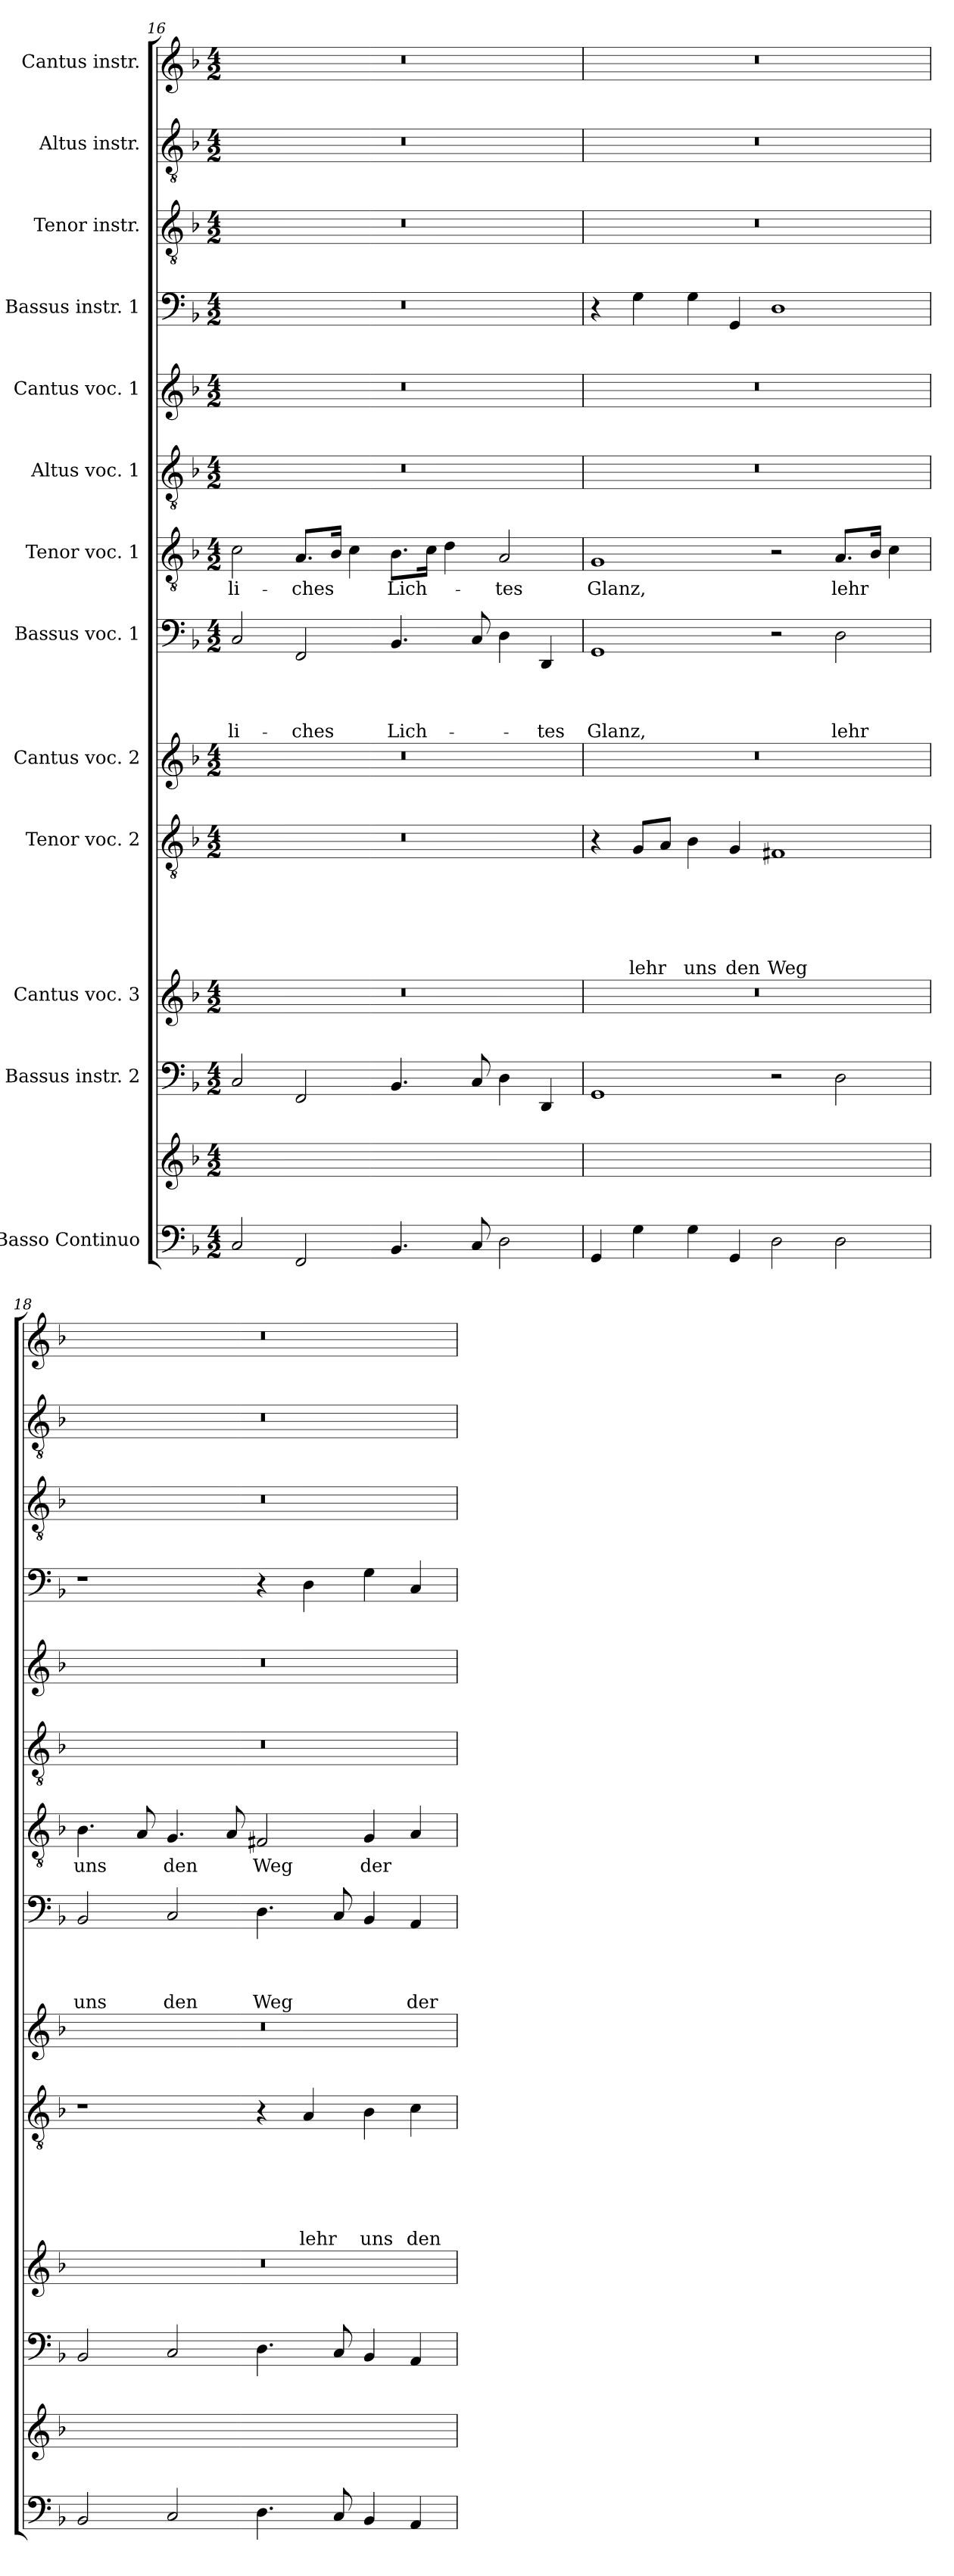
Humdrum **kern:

**kern	**kern	**kern	**kern	**kern	**text	**text	**text	**text	**text	**text	**kern	**kern	**text	**text	**text	**text	**kern	**text	**kern	**kern	**kern	**kern	**kern	**kern
*part14	*part13	*part12	*part11	*part10	*part10	*part10	*part10	*part10	*part10	*part10	*part9	*part8	*part8	*part8	*part8	*part8	*part7	*part7	*part6	*part5	*part4	*part3	*part2	*part1
*staff14	*staff13	*staff12	*staff11	*staff10	*staff10	*staff10	*staff10	*staff10	*staff10	*staff10	*staff9	*staff8	*staff8	*staff8	*staff8	*staff8	*staff7	*staff7	*staff6	*staff5	*staff4	*staff3	*staff2	*staff1
*I"Basso Continuo	*	*I"Bassus instr. 2	*I"Cantus voc. 3	*I"Tenor voc. 2	*	*	*	*	*	*	*I"Cantus voc. 2	*I"Bassus voc. 1	*	*	*	*	*I"Tenor voc. 1	*	*I"Altus voc. 1	*I"Cantus voc. 1	*I"Bassus instr. 1	*I"Tenor instr.	*I"Altus instr.	*I"Cantus instr.
*clefF4	*clefG2	*clefF4	*clefG2	*clefGv2	*	*	*	*	*	*	*clefG2	*clefF4	*	*	*	*	*clefGv2	*	*clefGv2	*clefG2	*clefF4	*clefGv2	*clefGv2	*clefG2
*k[b-]	*k[b-]	*k[b-]	*k[b-]	*k[b-]	*	*	*	*	*	*	*k[b-]	*k[b-]	*	*	*	*	*k[b-]	*	*k[b-]	*k[b-]	*k[b-]	*k[b-]	*k[b-]	*k[b-]
*F:	*F:	*F:	*F:	*F:	*	*	*	*	*	*	*F:	*F:	*	*	*	*	*F:	*	*F:	*F:	*F:	*F:	*F:	*F:
*M4/2	*M4/2	*M4/2	*M4/2	*M4/2	*	*	*	*	*	*	*M4/2	*M4/2	*	*	*	*	*M4/2	*	*M4/2	*M4/2	*M4/2	*M4/2	*M4/2	*M4/2
=16	=16	=16	=16	=16	=16	=16	=16	=16	=16	=16	=16	=16	=16	=16	=16	=16	=16	=16	=16	=16	=16	=16	=16	=16
!	!	!	!	!	!	!	!	!	!	!	!	!	!	!	!	!LO:LY:b	!	!LO:LY:b	!	!	!	!	!	!
2C/	0ryy	2C/	0r	0r	.	.	.	.	.	.	0r	2C/	.	.	.	-li-	2c\	-li-	0r	0r	0r	0r	0r	0r
!	!	!	!	!	!	!	!	!	!	!	!	!	!	!	!	!LO:LY:b	!	!LO:LY:b	!	!	!	!	!	!
2FF/	.	2FF/	.	.	.	.	.	.	.	.	.	2FF/	.	.	.	-ches	8.A/L	-ches	.	.	.	.	.	.
.	.	.	.	.	.	.	.	.	.	.	.	.	.	.	.	.	16B-/Jk	.	.	.	.	.	.	.
.	.	.	.	.	.	.	.	.	.	.	.	.	.	.	.	.	4c\	.	.	.	.	.	.	.
!	!	!	!	!	!	!	!	!	!	!	!	!	!	!	!	!LO:LY:b	!	!LO:LY:b	!	!	!	!	!	!
4.BB-/	.	4.BB-/	.	.	.	.	.	.	.	.	.	4.BB-/	.	.	.	Lich-	8.B-\L	Lich-	.	.	.	.	.	.
.	.	.	.	.	.	.	.	.	.	.	.	.	.	.	.	.	16c\Jk	.	.	.	.	.	.	.
.	.	.	.	.	.	.	.	.	.	.	.	.	.	.	.	.	4d\	.	.	.	.	.	.	.
8C/	.	8C/	.	.	.	.	.	.	.	.	.	8C/	.	.	.	.	.	.	.	.	.	.	.	.
!	!	!	!	!	!	!	!	!	!	!	!	!	!	!	!	!	!	!LO:LY:b	!	!	!	!	!	!
2D\	.	4D\	.	.	.	.	.	.	.	.	.	4D\	.	.	.	.	2A/	-tes	.	.	.	.	.	.
!	!	!	!	!	!	!	!	!	!	!	!	!	!	!	!	!LO:LY:b	!	!	!	!	!	!	!	!
.	.	4DD/	.	.	.	.	.	.	.	.	.	4DD/	.	.	.	-tes	.	.	.	.	.	.	.	.
!!LO:PB:g=z
=17	=17	=17	=17	=17	=17	=17	=17	=17	=17	=17	=17	=17	=17	=17	=17	=17	=17	=17	=17	=17	=17	=17	=17	=17
!	!	!	!	!	!	!	!	!	!	!	!	!	!	!	!	!LO:LY:b	!	!LO:LY:b	!	!	!	!	!	!
4GG/	0ryy	1GG	0r	4r	.	.	.	.	.	.	0r	1GG	.	.	.	Glanz,	1G	Glanz,	0r	0r	4r	0r	0r	0r
!	!	!	!	!	!	!	!	!	!	!LO:LY:b	!	!	!	!	!	!	!	!	!	!	!	!	!	!
4G\	.	.	.	8G/L	.	.	.	.	.	lehr	.	.	.	.	.	.	.	.	.	.	4G\	.	.	.
.	.	.	.	8A/J	.	.	.	.	.	.	.	.	.	.	.	.	.	.	.	.	.	.	.	.
!	!	!	!	!	!	!	!	!	!	!LO:LY:b	!	!	!	!	!	!	!	!	!	!	!	!	!	!
4G\	.	.	.	4B-\	.	.	.	.	.	uns	.	.	.	.	.	.	.	.	.	.	4G\	.	.	.
!	!	!	!	!	!	!	!	!	!	!LO:LY:b	!	!	!	!	!	!	!	!	!	!	!	!	!	!
4GG/	.	.	.	4G/	.	.	.	.	.	den	.	.	.	.	.	.	.	.	.	.	4GG/	.	.	.
!	!	!	!	!	!	!	!	!	!	!LO:LY:b	!	!	!	!	!	!	!	!	!	!	!	!	!	!
2D\	.	2r	.	1F#X	.	.	.	.	.	Weg	.	2r	.	.	.	.	2r	.	.	.	1D	.	.	.
!	!	!	!	!	!	!	!	!	!	!	!	!	!	!	!	!LO:LY:b	!	!LO:LY:b	!	!	!	!	!	!
2D\	.	2D\	.	.	.	.	.	.	.	.	.	2D\	.	.	.	lehr	8.A/L	lehr	.	.	.	.	.	.
.	.	.	.	.	.	.	.	.	.	.	.	.	.	.	.	.	16B-/Jk	.	.	.	.	.	.	.
.	.	.	.	.	.	.	.	.	.	.	.	.	.	.	.	.	4c\	.	.	.	.	.	.	.
=18	=18	=18	=18	=18	=18	=18	=18	=18	=18	=18	=18	=18	=18	=18	=18	=18	=18	=18	=18	=18	=18	=18	=18	=18
!	!	!	!	!	!	!	!	!	!	!	!	!	!	!	!	!LO:LY:b	!	!LO:LY:b	!	!	!	!	!	!
2BB-/	0ryy	2BB-/	0r	1r	.	.	.	.	.	.	0r	2BB-/	.	.	.	uns	4.B-\	uns	0r	0r	1r	0r	0r	0r
.	.	.	.	.	.	.	.	.	.	.	.	.	.	.	.	.	8A/	.	.	.	.	.	.	.
!	!	!	!	!	!	!	!	!	!	!	!	!	!	!	!	!LO:LY:b	!	!LO:LY:b	!	!	!	!	!	!
2C/	.	2C/	.	.	.	.	.	.	.	.	.	2C/	.	.	.	den	4.G/	den	.	.	.	.	.	.
.	.	.	.	.	.	.	.	.	.	.	.	.	.	.	.	.	8A/	.	.	.	.	.	.	.
!	!	!	!	!	!	!	!	!	!	!	!	!	!	!	!	!LO:LY:b	!	!LO:LY:b	!	!	!	!	!	!
4.D\	.	4.D\	.	4r	.	.	.	.	.	.	.	4.D\	.	.	.	Weg	2F#X/	Weg	.	.	4r	.	.	.
!	!	!	!	!	!	!	!	!	!	!LO:LY:b	!	!	!	!	!	!	!	!	!	!	!	!	!	!
.	.	.	.	4A/	.	.	.	.	.	lehr	.	.	.	.	.	.	.	.	.	.	4D\	.	.	.
8C/	.	8C/	.	.	.	.	.	.	.	.	.	8C/	.	.	.	.	.	.	.	.	.	.	.	.
!	!	!	!	!	!	!	!	!	!	!LO:LY:b	!	!	!	!	!	!	!	!LO:LY:b	!	!	!	!	!	!
4BB-/	.	4BB-/	.	4B-\	.	.	.	.	.	uns	.	4BB-/	.	.	.	.	4G/	der	.	.	4G\	.	.	.
!	!	!	!	!	!	!	!	!	!	!LO:LY:b	!	!	!	!	!	!LO:LY:b	!	!	!	!	!	!	!	!
4AA/	.	4AA/	.	4c\	.	.	.	.	.	den	.	4AA/	.	.	.	der	4A/	.	.	.	4C/	.	.	.
=	=	=	=	=	=	=	=	=	=	=	=	=	=	=	=	=	=	=	=	=	=	=	=	=
*-	*-	*-	*-	*-	*-	*-	*-	*-	*-	*-	*-	*-	*-	*-	*-	*-	*-	*-	*-	*-	*-	*-	*-	*-
